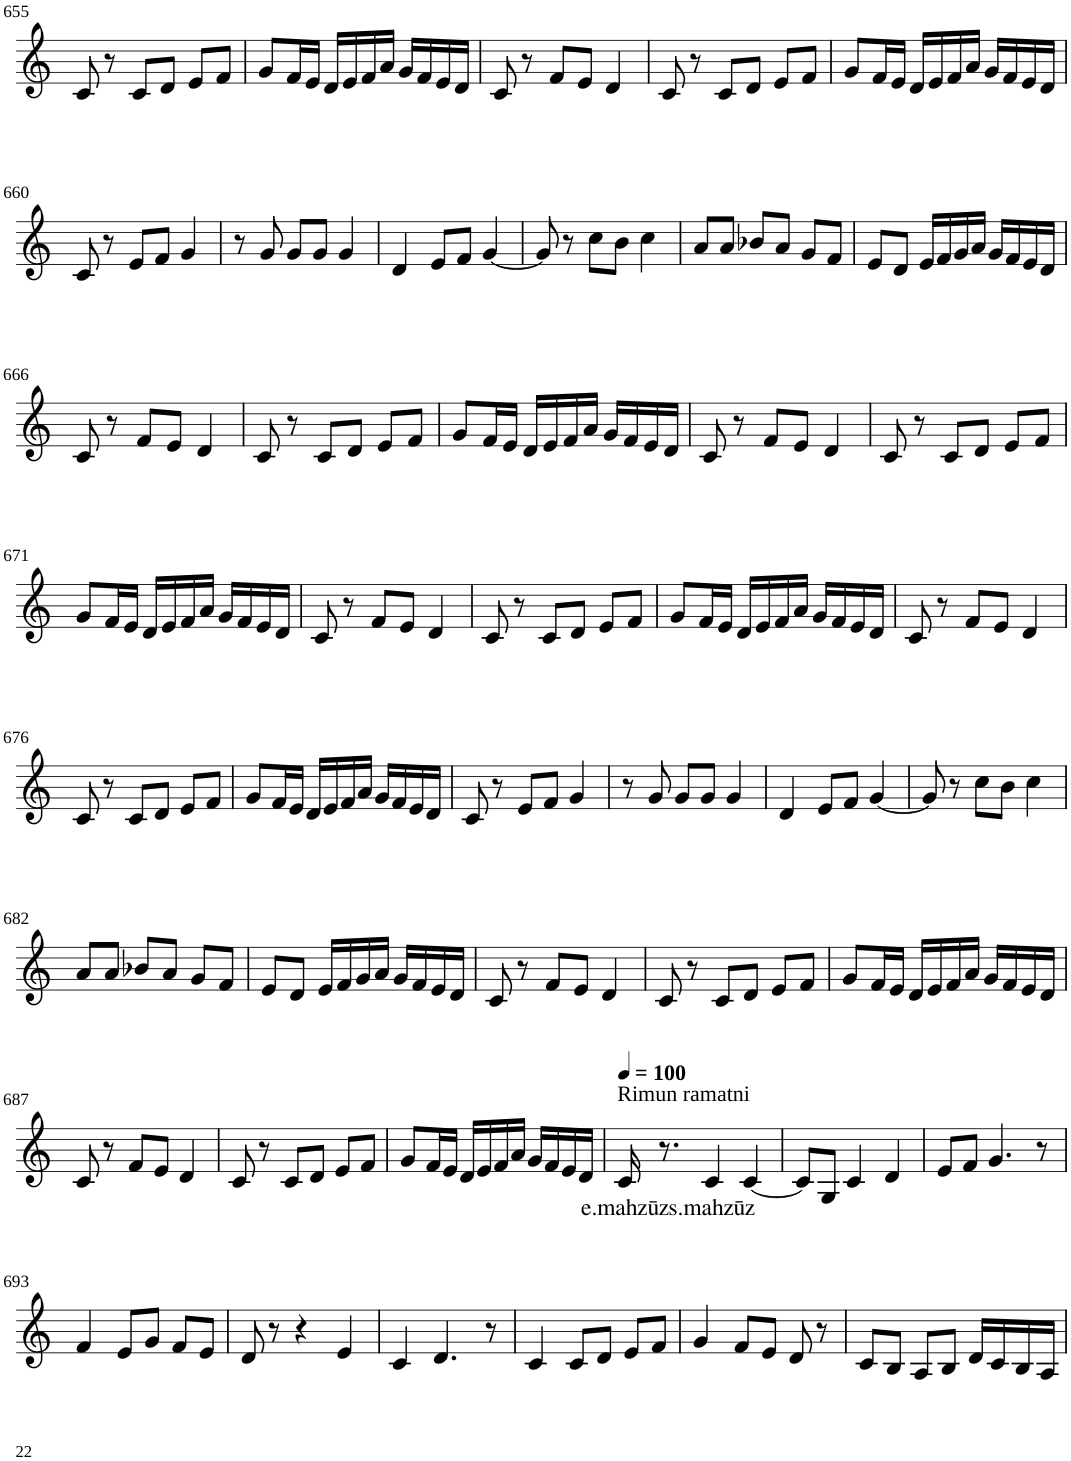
**kern	**text
*part1	*part1
*staff1	*staff1
*I"Violin	*
!!LO:PB:g=z
*clefG2	*
*k[]	*
*M3/4	*
=655	=655
8c/	.
8r	.
8c/L	.
8d/J	.
8e/L	.
8f/J	.
=656	=656
8g/L	.
16f/L	.
16e/JJ	.
16d/LL	.
16e/	.
16f/	.
16a/JJ	.
16g/LL	.
16f/	.
16e/	.
16d/JJ	.
=657	=657
8c/	.
8r	.
8f/L	.
8e/J	.
4d/	.
=658	=658
8c/	.
8r	.
8c/L	.
8d/J	.
8e/L	.
8f/J	.
=659	=659
8g/L	.
16f/L	.
16e/JJ	.
16d/LL	.
16e/	.
16f/	.
16a/JJ	.
16g/LL	.
16f/	.
16e/	.
16d/JJ	.
!!LO:LB:g=z
=660	=660
8c/	.
8r	.
8e/L	.
8f/J	.
4g/	.
=661	=661
8r	.
8g/	.
8g/L	.
8g/J	.
4g/	.
=662	=662
4d/	.
8e/L	.
8f/J	.
[4g/	.
=663	=663
8g/]	.
8r	.
8cc\L	.
8b\J	.
4cc\	.
=664	=664
8a/L	.
8a/J	.
8b-X/L	.
8a/J	.
8g/L	.
8f/J	.
=665	=665
8e/L	.
8d/J	.
16e/LL	.
16f/	.
16g/	.
16a/JJ	.
16g/LL	.
16f/	.
16e/	.
16d/JJ	.
!!LO:LB:g=z
=666	=666
8c/	.
8r	.
8f/L	.
8e/J	.
4d/	.
=667	=667
8c/	.
8r	.
8c/L	.
8d/J	.
8e/L	.
8f/J	.
=668	=668
8g/L	.
16f/L	.
16e/JJ	.
16d/LL	.
16e/	.
16f/	.
16a/JJ	.
16g/LL	.
16f/	.
16e/	.
16d/JJ	.
=669	=669
8c/	.
8r	.
8f/L	.
8e/J	.
4d/	.
=670	=670
8c/	.
8r	.
8c/L	.
8d/J	.
8e/L	.
8f/J	.
!!LO:LB:g=z
=671	=671
8g/L	.
16f/L	.
16e/JJ	.
16d/LL	.
16e/	.
16f/	.
16a/JJ	.
16g/LL	.
16f/	.
16e/	.
16d/JJ	.
=672	=672
8c/	.
8r	.
8f/L	.
8e/J	.
4d/	.
=673	=673
8c/	.
8r	.
8c/L	.
8d/J	.
8e/L	.
8f/J	.
=674	=674
8g/L	.
16f/L	.
16e/JJ	.
16d/LL	.
16e/	.
16f/	.
16a/JJ	.
16g/LL	.
16f/	.
16e/	.
16d/JJ	.
=675	=675
8c/	.
8r	.
8f/L	.
8e/J	.
4d/	.
!!LO:LB:g=z
=676	=676
8c/	.
8r	.
8c/L	.
8d/J	.
8e/L	.
8f/J	.
=677	=677
8g/L	.
16f/L	.
16e/JJ	.
16d/LL	.
16e/	.
16f/	.
16a/JJ	.
16g/LL	.
16f/	.
16e/	.
16d/JJ	.
=678	=678
8c/	.
8r	.
8e/L	.
8f/J	.
4g/	.
=679	=679
8r	.
8g/	.
8g/L	.
8g/J	.
4g/	.
=680	=680
4d/	.
8e/L	.
8f/J	.
[4g/	.
=681	=681
8g/]	.
8r	.
8cc\L	.
8b\J	.
4cc\	.
!!LO:LB:g=z
=682	=682
8a/L	.
8a/J	.
8b-X/L	.
8a/J	.
8g/L	.
8f/J	.
=683	=683
8e/L	.
8d/J	.
16e/LL	.
16f/	.
16g/	.
16a/JJ	.
16g/LL	.
16f/	.
16e/	.
16d/JJ	.
=684	=684
8c/	.
8r	.
8f/L	.
8e/J	.
4d/	.
=685	=685
8c/	.
8r	.
8c/L	.
8d/J	.
8e/L	.
8f/J	.
=686	=686
8g/L	.
16f/L	.
16e/JJ	.
16d/LL	.
16e/	.
16f/	.
16a/JJ	.
16g/LL	.
16f/	.
16e/	.
16d/JJ	.
!!LO:LB:g=z
=687	=687
8c/	.
8r	.
8f/L	.
8e/J	.
4d/	.
=688	=688
8c/	.
8r	.
8c/L	.
8d/J	.
8e/L	.
8f/J	.
=689	=689
8g/L	.
16f/L	.
16e/JJ	.
16d/LL	.
16e/	.
16f/	.
16a/JJ	.
16g/LL	.
16f/	.
16e/	.
16d/JJ	.
=690	=690
*MM100	*
!LO:TX:a:t=Rimun ramatni	!
!	!LO:LY:b
16c/	e.mahzūz
8.r	.
!	!LO:LY:b
4c/	s.mahzūz
[4c/	.
=691	=691
8c/L]	.
8G/J	.
4c/	.
4d/	.
=692	=692
8e/L	.
8f/J	.
4.g/	.
8r	.
!!LO:LB:g=z
=693	=693
4f/	.
8e/L	.
8g/J	.
8f/L	.
8e/J	.
=694	=694
8d/	.
8r	.
4r	.
4e/	.
=695	=695
4c/	.
4.d/	.
8r	.
=696	=696
4c/	.
8c/L	.
8d/J	.
8e/L	.
8f/J	.
=697	=697
4g/	.
8f/L	.
8e/J	.
8d/	.
8r	.
=698	=698
8c/L	.
8B/J	.
8A/L	.
8B/J	.
16d/LL	.
16c/	.
16B/	.
16A/JJ	.
=	=
*-	*-
